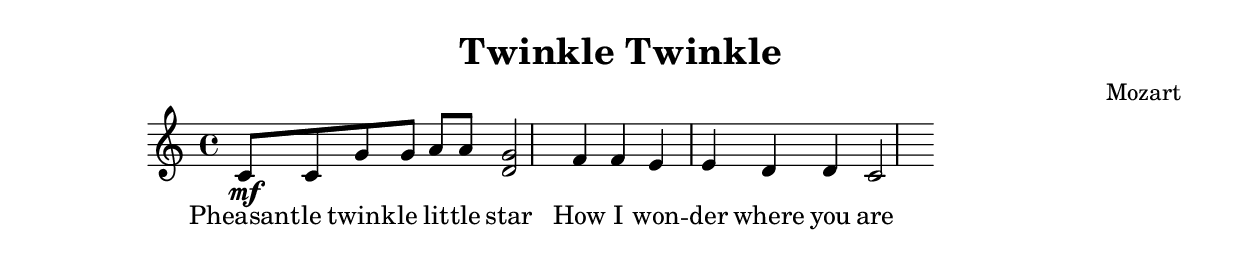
\header {
  title = "Twinkle Twinkle"
  composer = "Mozart"
}

\relative c' {
  c8\mf c g' g
  a a <g d>2
  f4 f e e
  d d c2
}

\addlyrics {
  Pheasant -- le twink -- le lit -- tle star
  How I won -- der where you are
}
